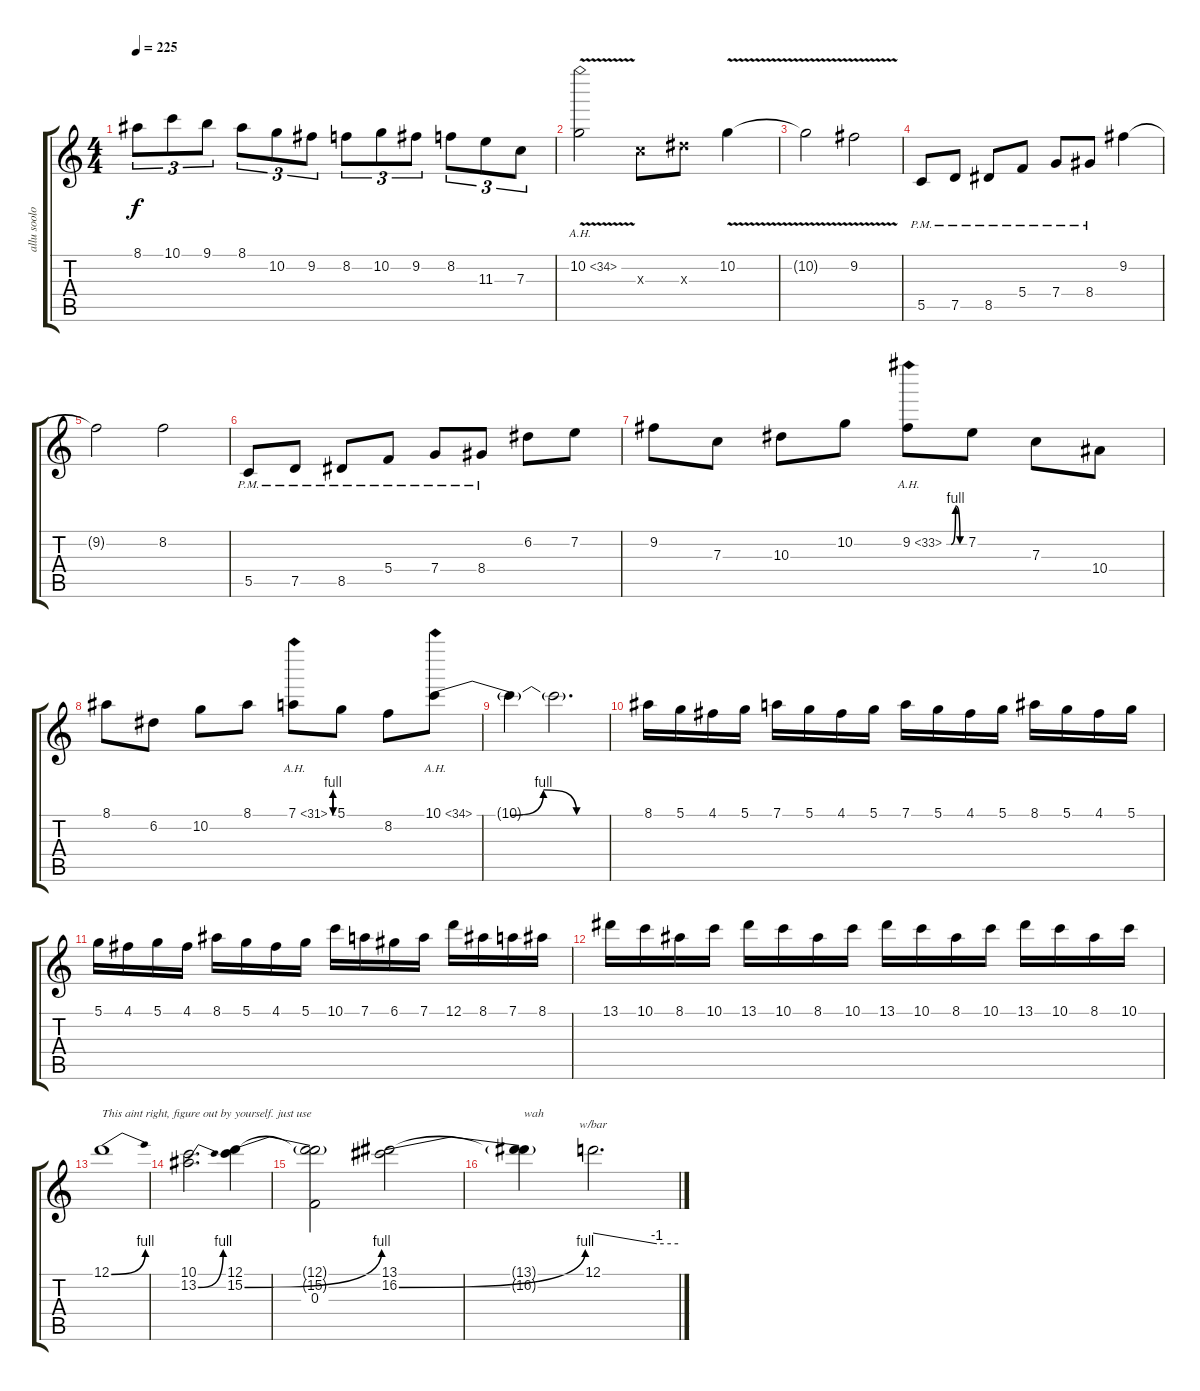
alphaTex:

\track ("allu soolo" "allu soolo") {instrument distortionguitar}
\staff {score tabs}
\tuning (D4 A3 F3 C3 G2 D2) {hide}
\ts (4 4)
\tempo 225
\clef g2
\ks c
8.1.8{tu (3 2) dy f} 10.1.8{tu (3 2)} 9.1.8{tu (3 2)} 8.1.8{tu (3 2)} 10.2.8{tu (3 2)} 9.2.8{tu (3 2)} 8.2.8{tu (3 2)} 10.2.8{tu (3 2)} 9.2.8{tu (3 2)} 8.2.8{tu (3 2)} 11.3.8{tu (3 2)} 7.3.8{tu (3 2)} |
10.2{ah 24 v}.2 7.3{x}.8 10.3{x}.8 10.2{v}.4 |
10.2{t}.2 9.2{v}.2 |
5.5{pm}.8 7.5{pm}.8 8.5{pm}.8 5.4{pm}.8 7.4{pm}.8 8.4{pm}.8 9.2.4 |
9.2{t}.2 8.2.2 |
5.5{pm}.8 7.5{pm}.8 8.5{pm}.8 5.4{pm}.8 7.4{pm}.8 8.4{pm}.8 6.2.8 7.2.8 |
9.2.8 7.3.8 10.3.8 10.2.8 9.2{be (custom 0 0 15 0 30 4 45 0 60 0) ah 24}.8 7.2.8 7.3.8 10.4.8 |
8.1.8 6.2.8 10.2.8 8.1.8 7.1{be (custom 0 0 15 0 30 4 45 0 60 0) ah 24}.8 5.1.8 8.2.8 10.1{be (custom 0 0 15 0 30 4 45 0 60 0) ah 24}.8 |
10.1{t}.4 10.1{t}.2{d} |
8.1.16 5.1.16 4.1.16 5.1.16 7.1.16 5.1.16 4.1.16 5.1.16 7.1.16 5.1.16 4.1.16 5.1.16 8.1.16 5.1.16 4.1.16 5.1.16 |
5.1.16 4.1.16 5.1.16 4.1.16 8.1.16 5.1.16 4.1.16 5.1.16 10.1.16 7.1.16 6.1.16 7.1.16 12.1.16 8.1.16 7.1.16 8.1.16 |
13.1.16 10.1.16 8.1.16 10.1.16 13.1.16 10.1.16 8.1.16 10.1.16 13.1.16 10.1.16 8.1.16 10.1.16 13.1.16 10.1.16 8.1.16 10.1.16 |
12.1{be (bend 0 0 60 4)}.1{txt "This aint right, figure out by yourself. just use"} |
(10.1 13.2{be (bend 0 0 60 4)}).2{d} (12.1 15.2{be (bend 0 0 60 4)}).4 |
(12.1{t} 15.2{t} 0.3).2 (13.1 16.2{be (bend 0 0 60 4)}).2 |
(13.1{t} 16.2{t}).4{txt "wah"} 12.1.2{d tbe (custom default 0 0 45 -4 60 -4)}
